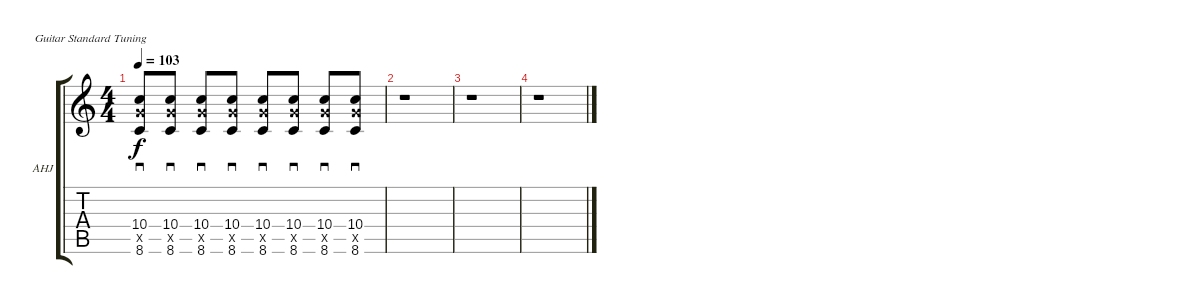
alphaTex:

\defaultSystemsLayout 4
\bracketExtendMode groupsimilarinstruments
\firstSystemTrackNameOrientation horizontal
\otherSystemsTrackNameOrientation horizontal
\track ("Albert Hammond Jr." "AHJ") {instrument overdrivenguitar}
\staff {score tabs}
\tuning (E4 B3 G3 D3 A2 E2)
\ts (4 4)
\tempo 103
\clef g2
\ks c
(8.6 10.4 10.5{x}).8{sd dy f} (8.6 10.4 10.5{x}).8{sd} (8.6 10.4 10.5{x}).8{sd} (8.6 10.4 10.5{x}).8{sd} (8.6 10.4 10.5{x}).8{sd} (8.6 10.4 10.5{x}).8{sd} (8.6 10.4 10.5{x}).8{sd} (8.6 10.4 10.5{x}).8{sd} |
r.1 |
r.1 |
r.1
